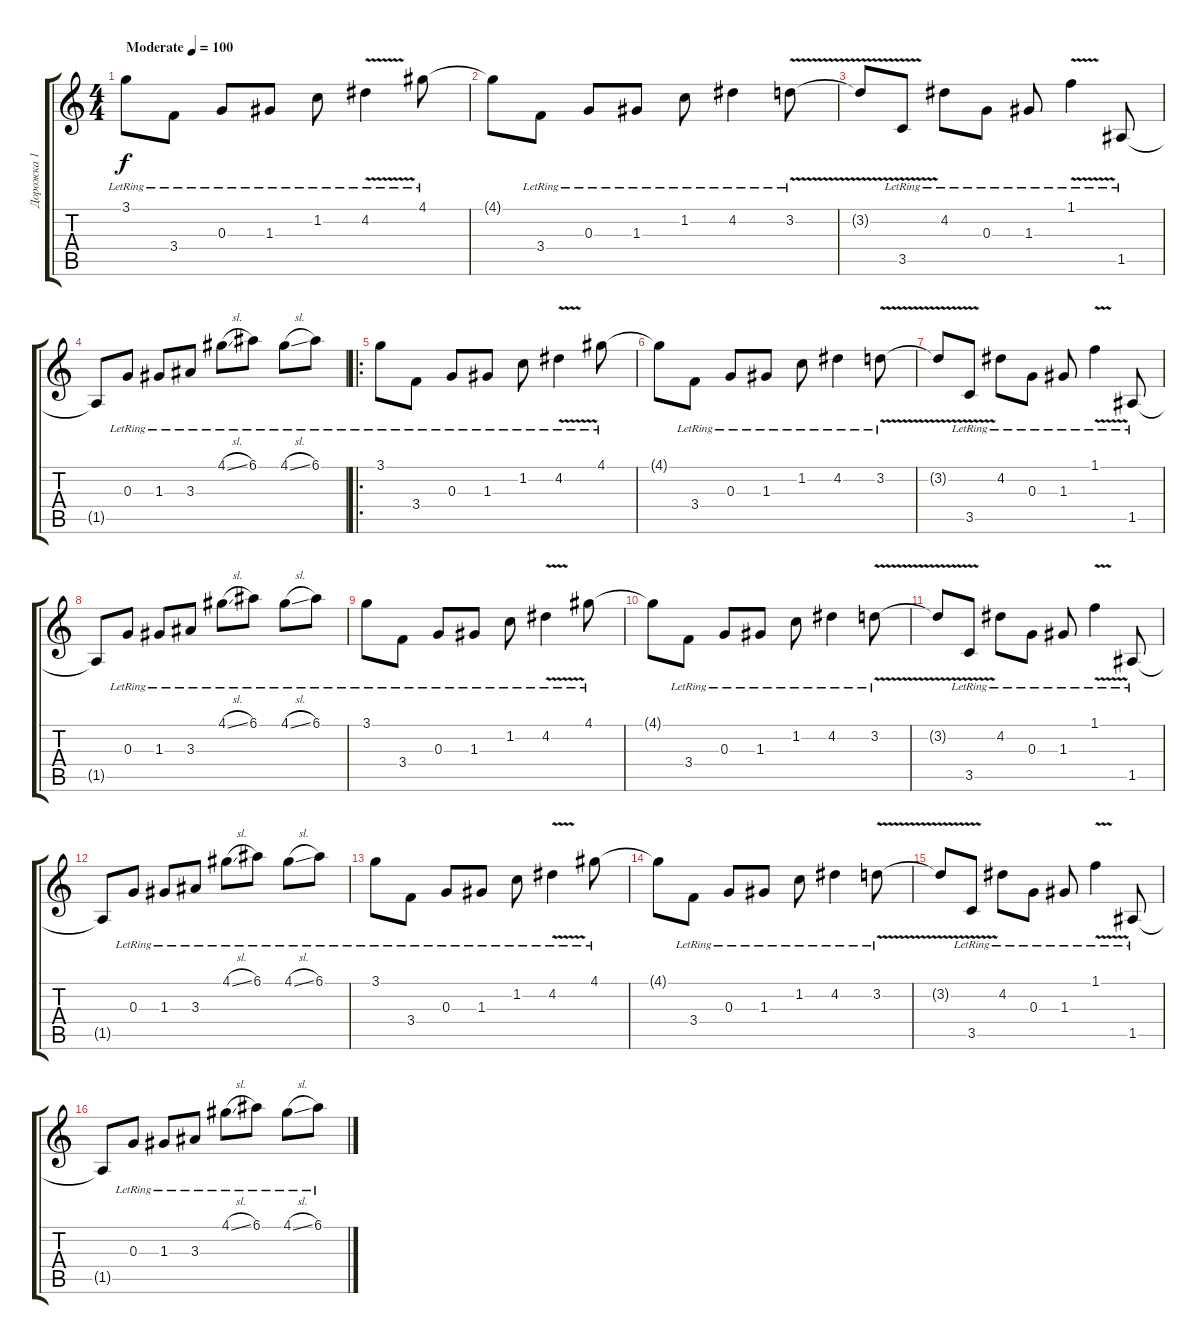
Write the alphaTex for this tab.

\track ("Дорожка 1" "Дорожка 1") {instrument acousticguitarsteel}
\staff {score tabs}
\tuning (E4 B3 G3 D3 A2 E2) {hide}
\ts (4 4)
\tempo (100 "Moderate")
\clef g2
\ks c
3.1{lr}.8{dy f instrument acousticguitarsteel} 3.4{lr}.8 0.3{lr}.8 1.3{lr}.8 1.2{lr}.8 4.2{v lr}.4 4.1{lr}.8 |
4.1{t}.8 3.4{lr}.8 0.3{lr}.8 1.3{lr}.8 1.2{lr}.8 4.2{lr}.4 3.2{v lr}.8 |
3.2{t}.8 3.5{v lr}.8 4.2{lr}.8 0.3{lr}.8 1.3{lr}.8 1.1{v lr}.4 1.5{lr}.8 |
1.5{t}.8 0.3{lr}.8 1.3{lr}.8 3.3{lr}.8 4.1{sl lr}.8 6.1{lr}.8 4.1{sl lr}.8 6.1{lr}.8 |
\ro
3.1{lr}.8 3.4{lr}.8 0.3{lr}.8 1.3{lr}.8 1.2{lr}.8 4.2{v lr}.4 4.1{lr}.8 |
4.1{t}.8 3.4{lr}.8 0.3{lr}.8 1.3{lr}.8 1.2{lr}.8 4.2{lr}.4 3.2{v lr}.8 |
3.2{t}.8 3.5{v lr}.8 4.2{lr}.8 0.3{lr}.8 1.3{lr}.8 1.1{v lr}.4 1.5{lr}.8 |
1.5{t}.8 0.3{lr}.8 1.3{lr}.8 3.3{lr}.8 4.1{sl lr}.8 6.1{lr}.8 4.1{sl lr}.8 6.1{lr}.8 |
3.1{lr}.8 3.4{lr}.8 0.3{lr}.8 1.3{lr}.8 1.2{lr}.8 4.2{v lr}.4 4.1{lr}.8 |
4.1{t}.8 3.4{lr}.8 0.3{lr}.8 1.3{lr}.8 1.2{lr}.8 4.2{lr}.4 3.2{v lr}.8 |
3.2{t}.8 3.5{v lr}.8 4.2{lr}.8 0.3{lr}.8 1.3{lr}.8 1.1{v lr}.4 1.5{lr}.8 |
1.5{t}.8 0.3{lr}.8 1.3{lr}.8 3.3{lr}.8 4.1{sl lr}.8 6.1{lr}.8 4.1{sl lr}.8 6.1{lr}.8 |
3.1{lr}.8 3.4{lr}.8 0.3{lr}.8 1.3{lr}.8 1.2{lr}.8 4.2{v lr}.4 4.1{lr}.8 |
4.1{t}.8 3.4{lr}.8 0.3{lr}.8 1.3{lr}.8 1.2{lr}.8 4.2{lr}.4 3.2{v lr}.8 |
3.2{t}.8 3.5{v lr}.8 4.2{lr}.8 0.3{lr}.8 1.3{lr}.8 1.1{v lr}.4 1.5{lr}.8 |
1.5{t}.8 0.3{lr}.8 1.3{lr}.8 3.3{lr}.8 4.1{sl lr}.8 6.1{lr}.8 4.1{sl lr}.8 6.1{lr}.8
